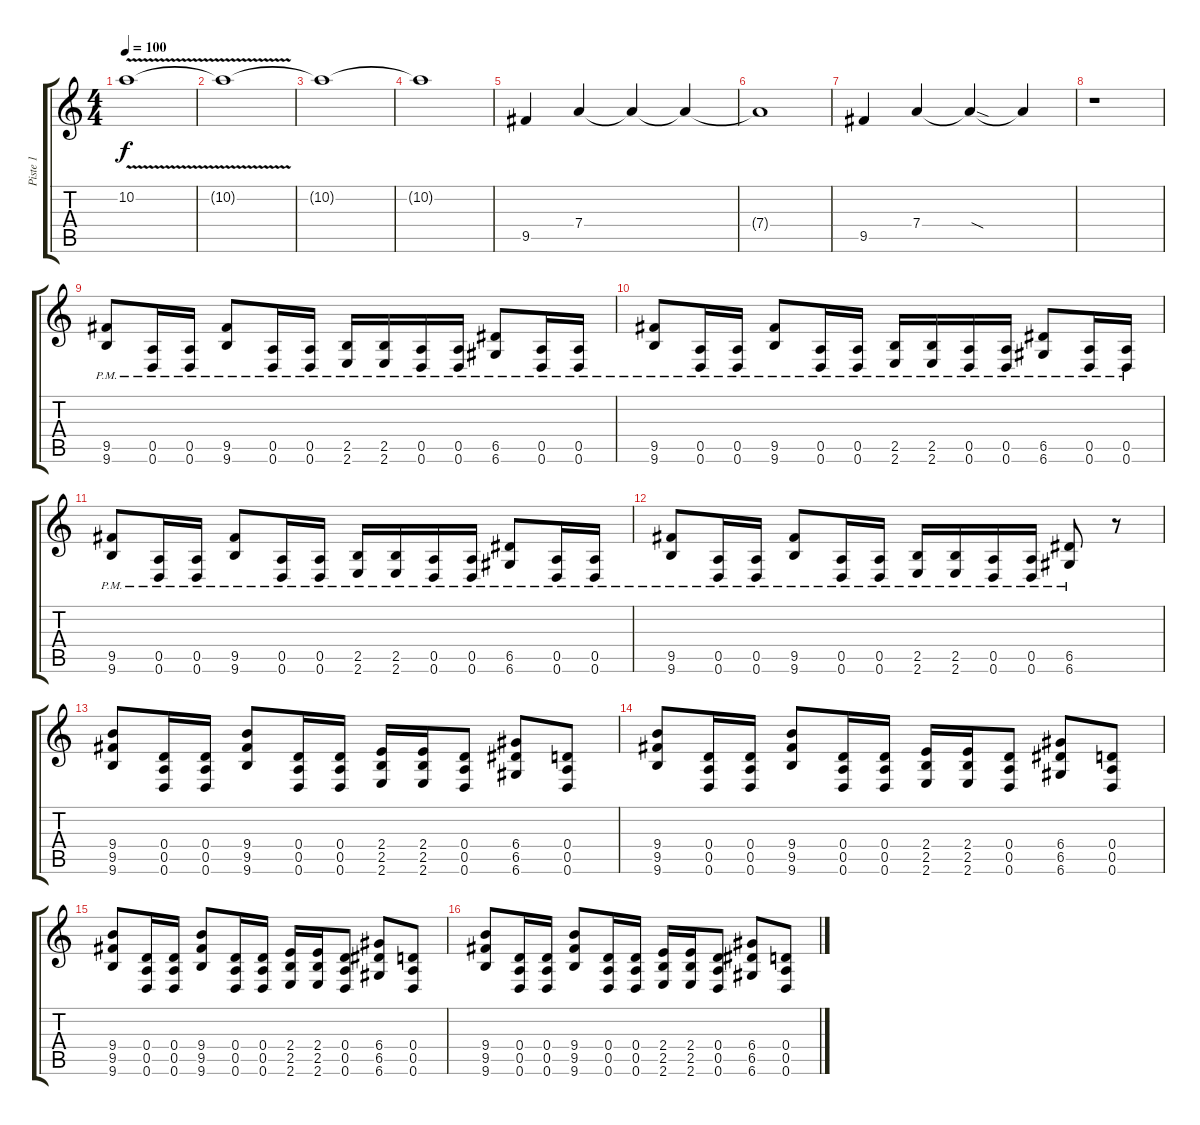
\track ("Piste 1" "Piste 1") {instrument overdrivenguitar}
\staff {score tabs}
\tuning (E4 B3 G3 D3 A2 D2) {hide}
\ts (4 4)
\tempo 100
\clef g2
\ks c
10.2{v}.1{dy f} |
10.2{t}.1 |
10.2{t}.1 |
10.2{t}.1 |
9.5.4 7.4.4 7.4{t}.4 7.4{t}.4 |
7.4{t}.1 |
9.5.4 7.4.4 7.4{sod t}.4 7.4{t}.4 |
r.1 |
(9.5{pm} 9.6{pm}).8 (0.5{pm} 0.6{pm}).16 (0.5{pm} 0.6{pm}).16 (9.5{pm} 9.6{pm}).8 (0.5{pm} 0.6{pm}).16 (0.5{pm} 0.6{pm}).16 (2.5{pm} 2.6{pm}).16 (2.5{pm} 2.6{pm}).16 (0.5{pm} 0.6{pm}).16 (0.5{pm} 0.6{pm}).16 (6.5{pm} 6.6{pm}).8 (0.5{pm} 0.6{pm}).16 (0.5{pm} 0.6{pm}).16 |
(9.5{pm} 9.6{pm}).8 (0.5{pm} 0.6{pm}).16 (0.5{pm} 0.6{pm}).16 (9.5{pm} 9.6{pm}).8 (0.5{pm} 0.6{pm}).16 (0.5{pm} 0.6{pm}).16 (2.5{pm} 2.6{pm}).16 (2.5{pm} 2.6{pm}).16 (0.5{pm} 0.6{pm}).16 (0.5{pm} 0.6{pm}).16 (6.5{pm} 6.6{pm}).8 (0.5{pm} 0.6{pm}).16 (0.5{pm} 0.6{pm}).16 |
(9.5{pm} 9.6{pm}).8 (0.5{pm} 0.6{pm}).16 (0.5{pm} 0.6{pm}).16 (9.5{pm} 9.6{pm}).8 (0.5{pm} 0.6{pm}).16 (0.5{pm} 0.6{pm}).16 (2.5{pm} 2.6{pm}).16 (2.5{pm} 2.6{pm}).16 (0.5{pm} 0.6{pm}).16 (0.5{pm} 0.6{pm}).16 (6.5{pm} 6.6{pm}).8 (0.5{pm} 0.6{pm}).16 (0.5{pm} 0.6{pm}).16 |
(9.5{pm} 9.6{pm}).8 (0.5{pm} 0.6{pm}).16 (0.5{pm} 0.6{pm}).16 (9.5{pm} 9.6{pm}).8 (0.5{pm} 0.6{pm}).16 (0.5{pm} 0.6{pm}).16 (2.5{pm} 2.6{pm}).16 (2.5{pm} 2.6{pm}).16 (0.5{pm} 0.6{pm}).16 (0.5{pm} 0.6{pm}).16 (6.5{pm} 6.6{pm}).8 r.8 |
(9.4 9.5 9.6).8 (0.4 0.5 0.6).16 (0.4 0.5 0.6).16 (9.4 9.5 9.6).8 (0.4 0.5 0.6).16 (0.4 0.5 0.6).16 (2.4 2.5 2.6).16 (2.4 2.5 2.6).16 (0.4 0.5 0.6).8 (6.4 6.5 6.6).8 (0.4 0.5 0.6).8 |
(9.4 9.5 9.6).8 (0.4 0.5 0.6).16 (0.4 0.5 0.6).16 (9.4 9.5 9.6).8 (0.4 0.5 0.6).16 (0.4 0.5 0.6).16 (2.4 2.5 2.6).16 (2.4 2.5 2.6).16 (0.4 0.5 0.6).8 (6.4 6.5 6.6).8 (0.4 0.5 0.6).8 |
(9.4 9.5 9.6).8 (0.4 0.5 0.6).16 (0.4 0.5 0.6).16 (9.4 9.5 9.6).8 (0.4 0.5 0.6).16 (0.4 0.5 0.6).16 (2.4 2.5 2.6).16 (2.4 2.5 2.6).16 (0.4 0.5 0.6).8 (6.4 6.5 6.6).8 (0.4 0.5 0.6).8 |
(9.4 9.5 9.6).8 (0.4 0.5 0.6).16 (0.4 0.5 0.6).16 (9.4 9.5 9.6).8 (0.4 0.5 0.6).16 (0.4 0.5 0.6).16 (2.4 2.5 2.6).16 (2.4 2.5 2.6).16 (0.4 0.5 0.6).8 (6.4 6.5 6.6).8 (0.4 0.5 0.6).8
